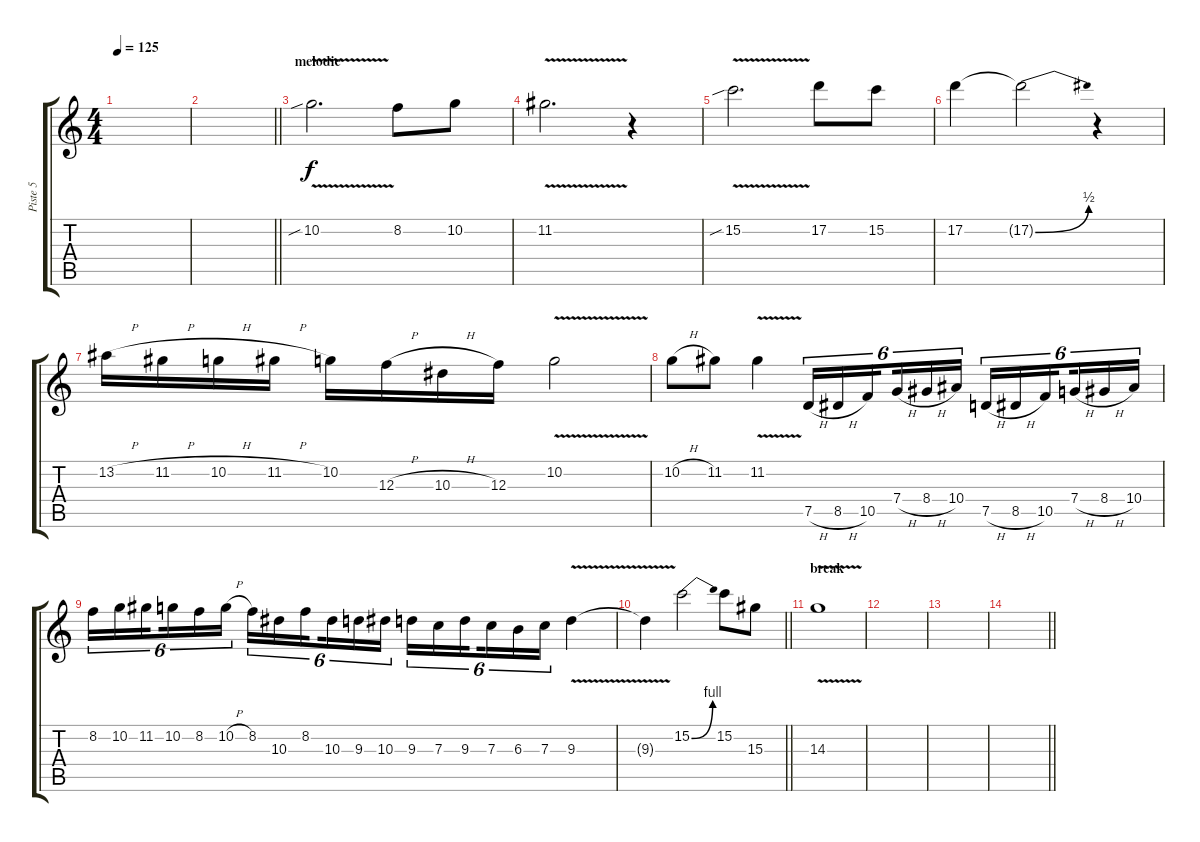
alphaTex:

\track ("Piste 5" "Piste 5") {instrument distortionguitar}
\staff {score tabs}
\tuning (D4 A3 F3 C3 G2 D2) {hide}
\ts (4 4)
\tempo 125
\clef g2
\ks c
|
\barLineRight lightlight
|
\section ("" "melodie")
10.2{v sib}.2{d} 8.2.8 10.2.8 |
11.2{v}.2{d} r.4 |
15.2{v sib}.2{d} 17.2.8 15.2.8 |
17.2.4 17.2{be (bend 0 0 60 2) t}.2 r.4 |
13.2{h}.16 11.2{h}.16 10.2{h}.16 11.2{h}.16 10.2.16 12.3{h}.16 10.3{h}.16 12.3.16 10.2{v}.2 |
10.2{h}.8 11.2.8 11.2{v}.4 7.5{h}.16{tu (6 4)} 8.5{h}.16{tu (6 4)} 10.5.16{tu (6 4) beam splitsecondary} 7.4{h}.16{tu (6 4)} 8.4{h}.16{tu (6 4)} 10.4.16{tu (6 4)} 7.5{h}.16{tu (6 4)} 8.5{h}.16{tu (6 4)} 10.5.16{tu (6 4) beam splitsecondary} 7.4{h}.16{tu (6 4)} 8.4{h}.16{tu (6 4)} 10.4.16{tu (6 4)} |
8.2.16{tu (6 4)} 10.2.16{tu (6 4)} 11.2.16{tu (6 4) beam splitsecondary} 10.2.16{tu (6 4)} 8.2.16{tu (6 4)} 10.2{h}.16{tu (6 4)} 8.2.16{tu (6 4)} 10.3.16{tu (6 4)} 8.2.16{tu (6 4) beam splitsecondary} 10.3.16{tu (6 4)} 9.3.16{tu (6 4)} 10.3.16{tu (6 4)} 9.3.16{tu (6 4)} 7.3.16{tu (6 4)} 9.3.16{tu (6 4) beam splitsecondary} 7.3.16{tu (6 4)} 6.3.16{tu (6 4)} 7.3.16{tu (6 4)} 9.3{v}.4 |
\barLineRight lightlight
9.3{t}.4 15.2{be (bend 0 0 60 4)}.2 15.2.8 15.3.8 |
\section ("" "break")
14.3{v}.1 |
|
|
\barLineRight lightlight
